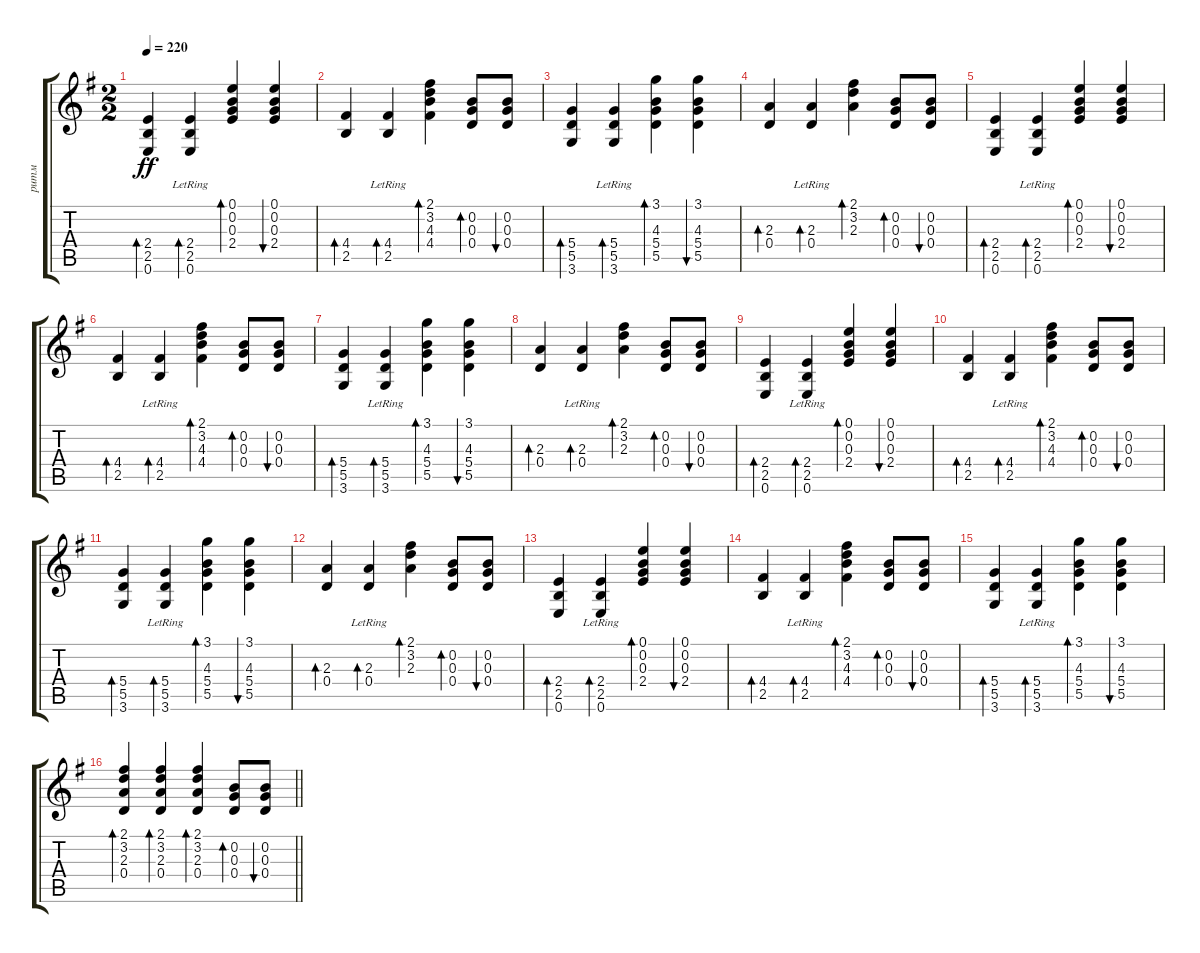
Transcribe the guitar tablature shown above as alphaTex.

\track ("ритм" "ритм") {instrument acousticguitarsteel}
\staff {score tabs}
\tuning (E4 B3 G3 D3 A2 E2) {hide}
\ts (2 2)
\section ("" "")
\tempo 220
\clef g2
\ks eminor
(2.4 2.5 0.6).4{bd 60 dy ff} (2.4{lr} 2.5{lr} 0.6{lr}).4{bd 60} (0.1 0.2 0.3 2.4).4{bd 60} (0.1 0.2 0.3 2.4).4{bu 60} |
(4.4 2.5).4{bd 60} (4.4{lr} 2.5{lr}).4{bd 30} (2.1 3.2 4.3 4.4).4{bd 60} (0.2 0.3 0.4).8{bd 30} (0.2 0.3 0.4).8{bu 30} |
(5.4 5.5 3.6).4{bd 60} (5.4{lr} 5.5{lr} 3.6{lr}).4{bd 60} (3.1 4.3 5.4 5.5).4{bd 60} (3.1 4.3 5.4 5.5).4{bu 60} |
(2.3 0.4).4{bd 60} (2.3{lr} 0.4{lr}).4{bd 30} (2.1 3.2 2.3).4{bd 60} (0.2 0.3 0.4).8{bd 30} (0.2 0.3 0.4).8{bu 30} |
(2.4 2.5 0.6).4{bd 60} (2.4{lr} 2.5{lr} 0.6{lr}).4{bd 60} (0.1 0.2 0.3 2.4).4{bd 60} (0.1 0.2 0.3 2.4).4{bu 60} |
(4.4 2.5).4{bd 60} (4.4{lr} 2.5{lr}).4{bd 30} (2.1 3.2 4.3 4.4).4{bd 60} (0.2 0.3 0.4).8{bd 30} (0.2 0.3 0.4).8{bu 30} |
(5.4 5.5 3.6).4{bd 60} (5.4{lr} 5.5{lr} 3.6{lr}).4{bd 60} (3.1 4.3 5.4 5.5).4{bd 60} (3.1 4.3 5.4 5.5).4{bu 60} |
(2.3 0.4).4{bd 60} (2.3{lr} 0.4{lr}).4{bd 30} (2.1 3.2 2.3).4{bd 60} (0.2 0.3 0.4).8{bd 30} (0.2 0.3 0.4).8{bu 30} |
(2.4 2.5 0.6).4{bd 60} (2.4{lr} 2.5{lr} 0.6{lr}).4{bd 60} (0.1 0.2 0.3 2.4).4{bd 60} (0.1 0.2 0.3 2.4).4{bu 60} |
(4.4 2.5).4{bd 60} (4.4{lr} 2.5{lr}).4{bd 30} (2.1 3.2 4.3 4.4).4{bd 60} (0.2 0.3 0.4).8{bd 30} (0.2 0.3 0.4).8{bu 30} |
(5.4 5.5 3.6).4{bd 60} (5.4{lr} 5.5{lr} 3.6{lr}).4{bd 60} (3.1 4.3 5.4 5.5).4{bd 60} (3.1 4.3 5.4 5.5).4{bu 60} |
(2.3 0.4).4{bd 60} (2.3{lr} 0.4{lr}).4{bd 30} (2.1 3.2 2.3).4{bd 60} (0.2 0.3 0.4).8{bd 30} (0.2 0.3 0.4).8{bu 30} |
(2.4 2.5 0.6).4{bd 60} (2.4{lr} 2.5{lr} 0.6{lr}).4{bd 60} (0.1 0.2 0.3 2.4).4{bd 60} (0.1 0.2 0.3 2.4).4{bu 60} |
(4.4 2.5).4{bd 60} (4.4{lr} 2.5{lr}).4{bd 30} (2.1 3.2 4.3 4.4).4{bd 60} (0.2 0.3 0.4).8{bd 30} (0.2 0.3 0.4).8{bu 30} |
(5.4 5.5 3.6).4{bd 60} (5.4{lr} 5.5{lr} 3.6{lr}).4{bd 60} (3.1 4.3 5.4 5.5).4{bd 60} (3.1 4.3 5.4 5.5).4{bu 60} |
\barLineRight lightlight
(2.1 3.2 2.3 0.4).4{bd 60} (2.1 3.2 2.3 0.4).4{bd 30} (2.1 3.2 2.3 0.4).4{bd 60} (0.2 0.3 0.4).8{bd 30} (0.2 0.3 0.4).8{bu 30}
